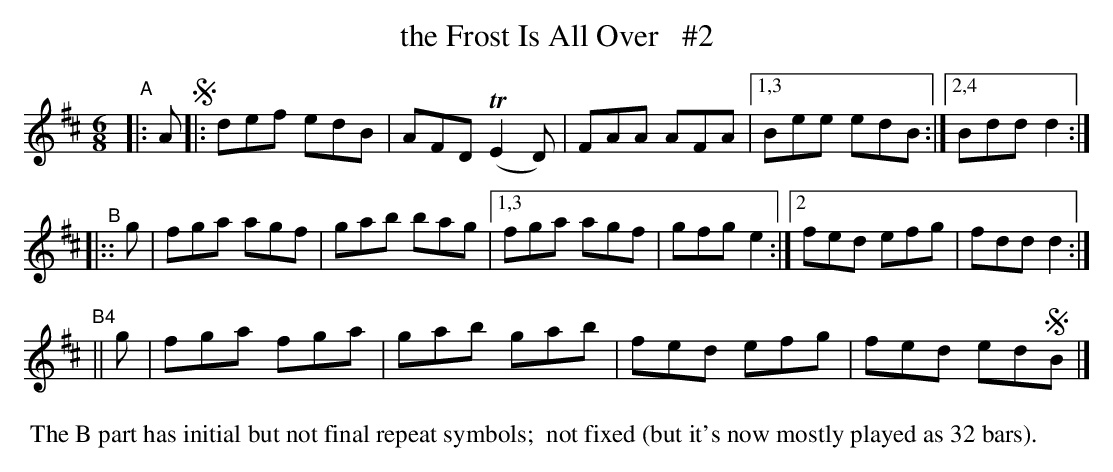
X:1
T: the Frost Is All Over   #2
M: 6/8
L: 1/8
K: D
"^A"|: A !segno!\
|: def edB | AFD (TE2D) | FAA AFA |[1,3 Bee edB :|[2,4 Bdd d2 :|
"^B"\
|:: g | fga agf | gab bag |[1,3 fga agf | gfg e2 :|[2 fed efg | fdd d2 :|
"^B4"\
|| g | fga fga | gab gab | fed efg | fed ed!segno!B |]
